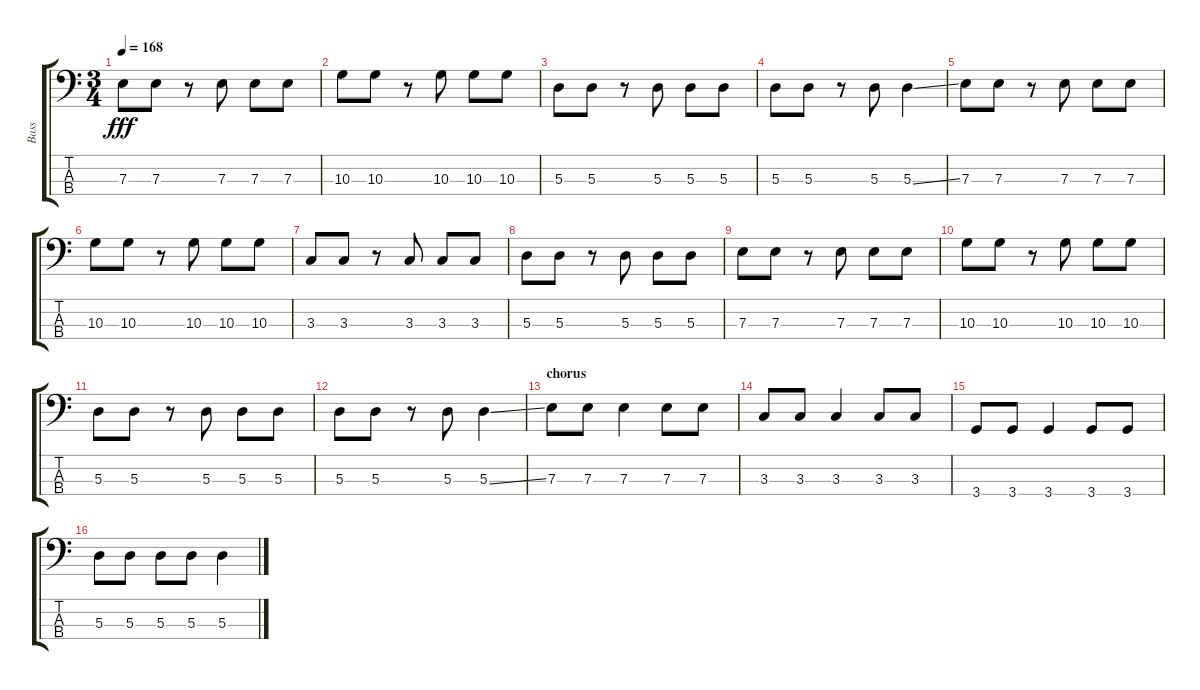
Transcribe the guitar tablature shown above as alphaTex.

\track ("Bass" "Bass") {instrument electricbassfinger}
\staff {score tabs}
\tuning (G2 D2 A1 E1) {hide}
\ts (3 4)
\tempo 168
\clef f4
\ks c
7.3.8{dy fff} 7.3.8 r.8 7.3.8 7.3.8 7.3.8 |
10.3.8 10.3.8 r.8 10.3.8 10.3.8 10.3.8 |
5.3.8 5.3.8 r.8 5.3.8 5.3.8 5.3.8 |
5.3.8 5.3.8 r.8 5.3.8 5.3{ss}.4 |
7.3.8 7.3.8 r.8 7.3.8 7.3.8 7.3.8 |
10.3.8 10.3.8 r.8 10.3.8 10.3.8 10.3.8 |
3.3.8 3.3.8 r.8 3.3.8 3.3.8 3.3.8 |
5.3.8 5.3.8 r.8 5.3.8 5.3.8 5.3.8 |
7.3.8 7.3.8 r.8 7.3.8 7.3.8 7.3.8 |
10.3.8 10.3.8 r.8 10.3.8 10.3.8 10.3.8 |
5.3.8 5.3.8 r.8 5.3.8 5.3.8 5.3.8 |
5.3.8 5.3.8 r.8 5.3.8 5.3{ss}.4 |
\section ("" "chorus")
7.3.8 7.3.8 7.3.4 7.3.8 7.3.8 |
3.3.8 3.3.8 3.3.4 3.3.8 3.3.8 |
3.4.8 3.4.8 3.4.4 3.4.8 3.4.8 |
5.3.8 5.3.8 5.3.8 5.3.8 5.3{ss}.4
